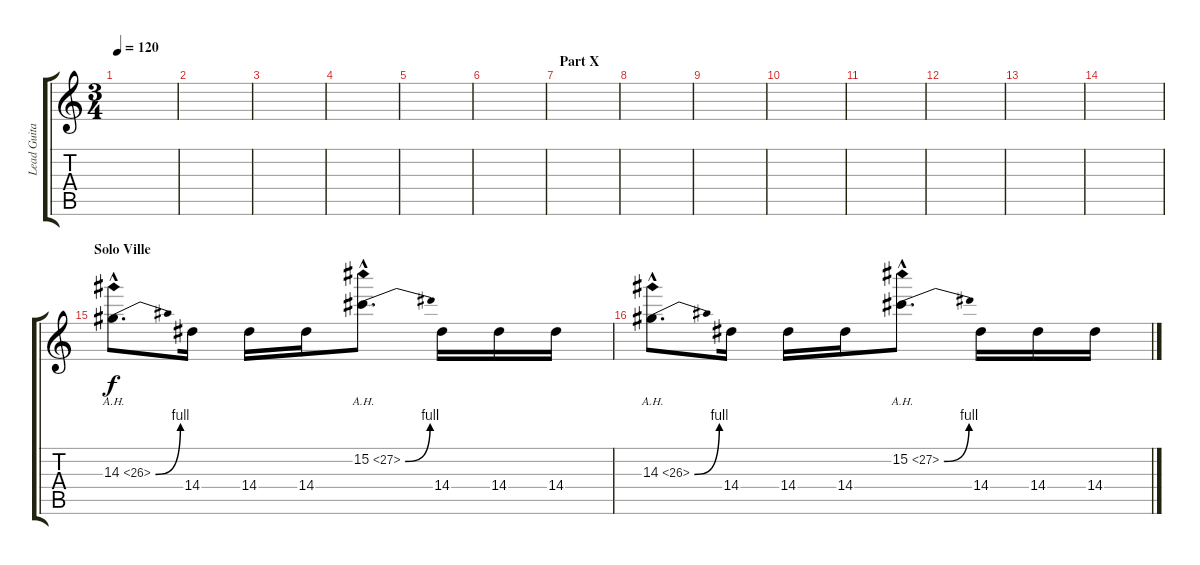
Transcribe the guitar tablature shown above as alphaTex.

\track ("Lead Guitar 2 (Ville)" "Lead Guita") {instrument distortionguitar}
\staff {score tabs}
\tuning (Eb4 Bb3 Gb3 Db3 Ab2 Eb2) {hide}
\ts (3 4)
\tempo 120
\clef g2
\ks c
|
|
|
|
|
|
\section ("" "Part X")
|
|
|
|
|
|
|
|
\section ("" "Solo Ville")
14.3{be (bend 0 0 60 4) ah 12 hac}.8{d} 14.4.16 14.4.16 14.4.16 15.2{be (bend 0 0 60 4) ah 12 hac}.8{d} 14.4.16 14.4.16 14.4.16 |
14.3{be (bend 0 0 60 4) ah 12 hac}.8{d} 14.4.16 14.4.16 14.4.16 15.2{be (bend 0 0 60 4) ah 12 hac}.8{d} 14.4.16 14.4.16 14.4.16
